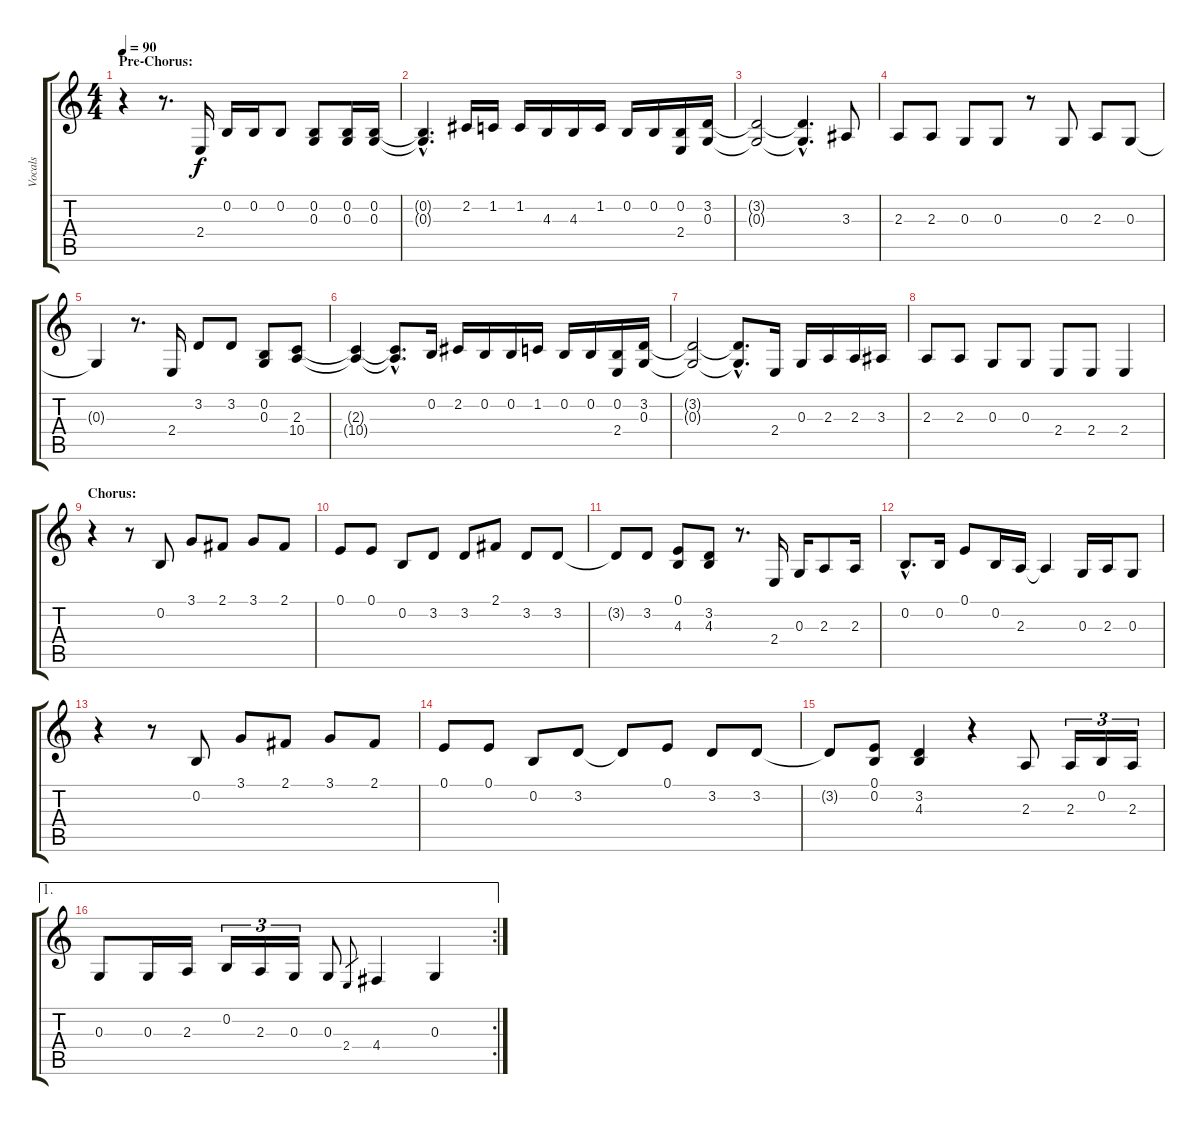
\track ("Vocals" "Vocals") {instrument englishhorn}
\staff {score tabs}
\tuning (E4 B3 G3 D3 A2 E2) {hide}
\ts (4 4)
\section ("" "Pre-Chorus:")
\tempo 90
\clef g2
\ks c
r.4{dy f} r.8{d} 2.4.16 0.2.16 0.2.16 0.2.8 (0.2 0.3).8 (0.2 0.3).16 (0.2 0.3).16 |
(0.2{hac t} 0.3{hac t}).4{d} 2.2.16 1.2.16 1.2.16 4.3.16 4.3.16 1.2.16 0.2.16 0.2.16 (0.2 2.4).16 (3.2 0.3).16 |
(3.2{t} 0.3{t}).2 (3.2{hac t} 0.3{hac t}).4{d} 3.3.8 |
2.3.8 2.3.8 0.3.8 0.3.8 r.8 0.3.8 2.3.8 0.3.8 |
0.3{t}.4 r.8{d} 2.4.16 3.2.8 3.2.8 (0.2 0.3).8 (2.3 10.4).8 |
(2.3{t} 10.4{t}).4 (2.3{hac t} 10.4{hac t}).8{d} 0.2.16 2.2.16 0.2.16 0.2.16 1.2.16 0.2.16 0.2.16 (0.2 2.4).16 (3.2 0.3).16 |
(3.2{t} 0.3{t}).2 (3.2{hac t} 0.3{hac t}).8{d} 2.4.16 0.3.16 2.3.16 2.3.16 3.3.16 |
2.3.8 2.3.8 0.3.8 0.3.8 2.4.8 2.4.8 2.4.4 |
\section ("" "Chorus:")
r.4 r.8 0.2.8 3.1.8 2.1.8 3.1.8 2.1.8 |
0.1.8 0.1.8 0.2.8 3.2.8 3.2.8 2.1.8 3.2.8 3.2.8 |
3.2{t}.8 3.2.8 (0.1 4.3).8 (3.2 4.3).8 r.8{d} 2.4.16 0.3.16 2.3.8 2.3.16 |
0.2{hac}.8{d} 0.2.16 0.1.8 0.2.16 2.3.16 2.3{t}.4 0.3.16 2.3.16 0.3.8 |
r.4 r.8 0.2.8 3.1.8 2.1.8 3.1.8 2.1.8 |
0.1.8 0.1.8 0.2.8 3.2.8 3.2{t}.8 0.1.8 3.2.8 3.2.8 |
3.2{t}.8 (0.1 0.2).8 (3.2 4.3).4 r.4 2.3.8 2.3.16{tu (3 2)} 0.2.16{tu (3 2)} 2.3.16{tu (3 2)} |
\ae 1
\rc 2
0.3.8 0.3.16 2.3.16 0.2.16{tu (3 2)} 2.3.16{tu (3 2)} 0.3.16{tu (3 2)} 0.3.8 2.4.8{gr} 4.4.4 0.3.4
